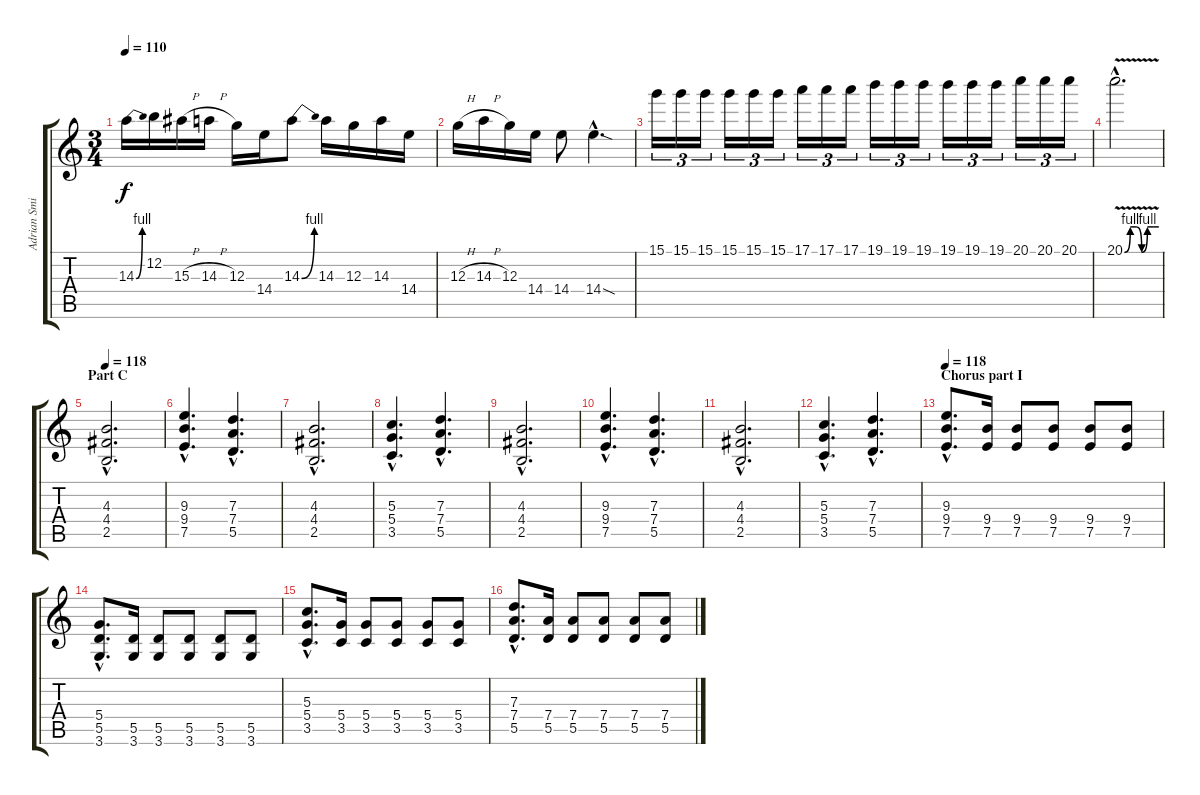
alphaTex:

\track ("Adrian Smith" "Adrian Smi") {instrument distortionguitar}
\staff {score tabs}
\tuning (E4 B3 G3 D3 A2 E2) {hide}
\ts (3 4)
\tempo 110
\clef g2
\ks c
14.3{be (bend 0 0 60 4)}.16{dy f} 12.2.16 15.3{h}.16 14.3{h}.16 12.3.16 14.4.16 14.3{be (bend 0 0 60 4)}.8 14.3.16 12.3.16 14.3.16 14.4.16 |
12.3{h}.16 14.3{h}.16 12.3.16 14.4.16 14.4.8 14.4{sod hac}.4{d} |
15.1.16{tu (3 2)} 15.1.16{tu (3 2)} 15.1.16{tu (3 2)} 15.1.16{tu (3 2)} 15.1.16{tu (3 2)} 15.1.16{tu (3 2)} 17.1.16{tu (3 2)} 17.1.16{tu (3 2)} 17.1.16{tu (3 2)} 19.1.16{tu (3 2)} 19.1.16{tu (3 2)} 19.1.16{tu (3 2)} 19.1.16{tu (3 2)} 19.1.16{tu (3 2)} 19.1.16{tu (3 2)} 20.1.16{tu (3 2)} 20.1.16{tu (3 2)} 20.1.16{tu (3 2)} |
20.1{be (custom 0 0 10 4 20 4 30 0 40 4 50 4 60 4) v hac}.2{d} |
\section ("" "Part C")
\tempo 118
(4.3{hac} 4.4{hac} 2.5{hac}).2{d volume 10} |
(9.3{hac} 9.4{hac} 7.5{hac}).4{d} (7.3{hac} 7.4{hac} 5.5{hac}).4{d} |
(4.3{hac} 4.4{hac} 2.5{hac}).2{d} |
(5.3{hac} 5.4{hac} 3.5{hac}).4{d} (7.3{hac} 7.4{hac} 5.5{hac}).4{d} |
(4.3{hac} 4.4{hac} 2.5{hac}).2{d} |
(9.3{hac} 9.4{hac} 7.5{hac}).4{d} (7.3{hac} 7.4{hac} 5.5{hac}).4{d} |
(4.3{hac} 4.4{hac} 2.5{hac}).2{d} |
(5.3{hac} 5.4{hac} 3.5{hac}).4{d} (7.3{hac} 7.4{hac} 5.5{hac}).4{d} |
\section ("" "Chorus part I")
\tempo 118
(9.3{hac} 9.4{hac} 7.5{hac}).8{d volume 13} (9.4 7.5).16 (9.4 7.5).8 (9.4 7.5).8 (9.4 7.5).8 (9.4 7.5).8 |
(5.4{hac} 5.5{hac} 3.6{hac}).8{d} (5.5 3.6).16 (5.5 3.6).8 (5.5 3.6).8 (5.5 3.6).8 (5.5 3.6).8 |
(5.3{hac} 5.4{hac} 3.5{hac}).8{d} (5.4 3.5).16 (5.4 3.5).8 (5.4 3.5).8 (5.4 3.5).8 (5.4 3.5).8 |
(7.3{hac} 7.4{hac} 5.5{hac}).8{d} (7.4 5.5).16 (7.4 5.5).8 (7.4 5.5).8 (7.4 5.5).8 (7.4 5.5).8
